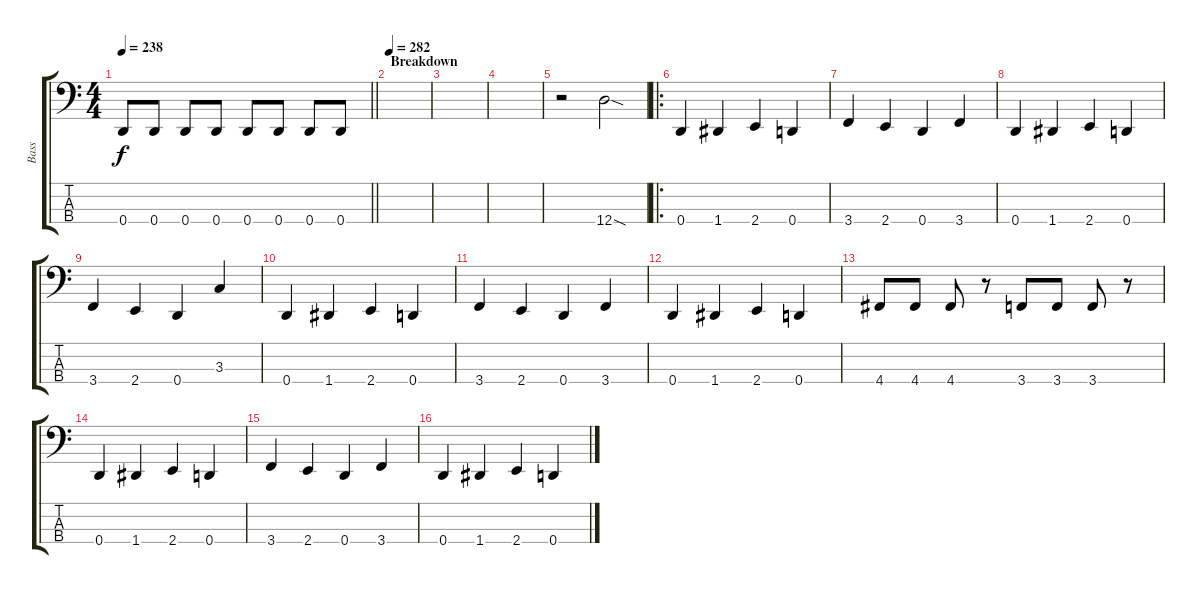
\track ("Bass" "Bass") {instrument electricbassfinger}
\staff {score tabs}
\tuning (G2 D2 A1 D1) {hide}
\ts (4 4)
\tempo 238
\clef f4
\barLineRight lightlight
\ks c
0.4.8{dy f} 0.4.8 0.4.8 0.4.8 0.4.8 0.4.8 0.4.8 0.4.8 |
\section ("" "Breakdown")
\tempo 282
|
|
|
r.2 12.4{sod}.2 |
\ro
0.4.4 1.4.4 2.4.4 0.4.4 |
3.4.4 2.4.4 0.4.4 3.4.4 |
0.4.4 1.4.4 2.4.4 0.4.4 |
3.4.4 2.4.4 0.4.4 3.3.4 |
0.4.4 1.4.4 2.4.4 0.4.4 |
3.4.4 2.4.4 0.4.4 3.4.4 |
0.4.4 1.4.4 2.4.4 0.4.4 |
4.4.8 4.4.8 4.4.8 r.8 3.4.8 3.4.8 3.4.8 r.8 |
0.4.4 1.4.4 2.4.4 0.4.4 |
3.4.4 2.4.4 0.4.4 3.4.4 |
0.4.4 1.4.4 2.4.4 0.4.4
